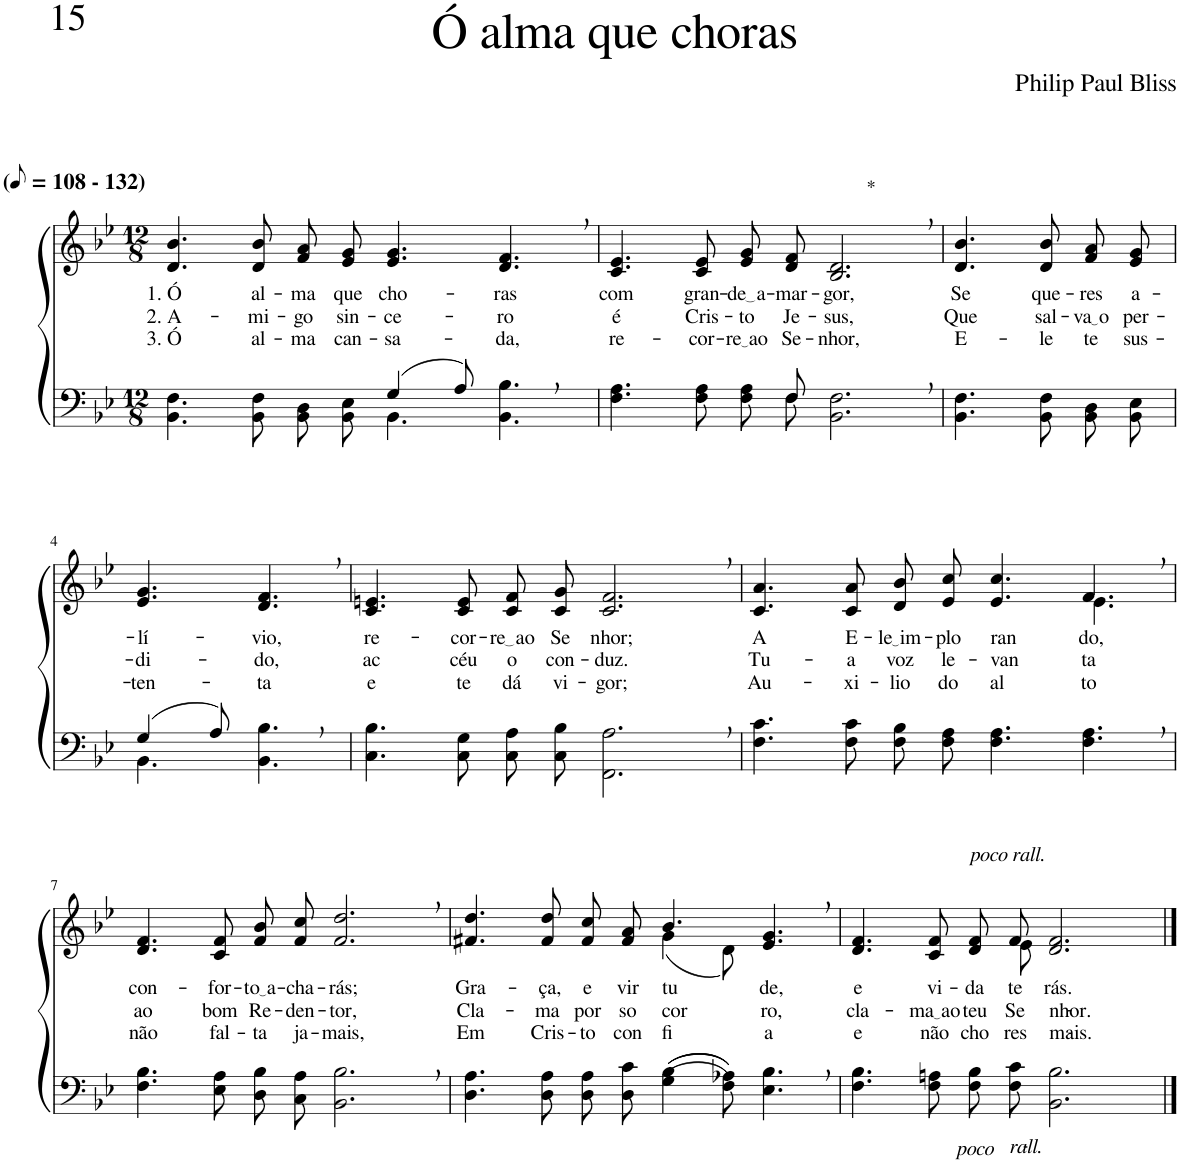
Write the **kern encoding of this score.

**kern	**text	**kern	**text	**text	**text
*part2	*part2	*part1	*part1	*part1	*part1
*staff2	*staff2	*staff1	*staff1	*staff1	*staff1
*I"Parte III e IV	*	*I"Parte I e II	*	*	*
*clefF4	*	*clefG2	*	*	*
*k[b-e-]	*	*k[b-e-]	*	*	*
*M12/8	*	*M12/8	*	*	*
*MM54	*	*MM54	*	*	*
=1	=1	=1	=1	=1	=1
*^	*	*	*	*	*
!	!	!	!LO:TX:a:B:t=(	!	!	!
!	!	!	!LO:TX:a:B:t=- 132)	!	!	!
!	!	!	!	!LO:LY:b	!LO:LY:b	!LO:LY:b
2.ryy	4.BB-\ 4.F\	.	4.d/ 4.b-/	1. Ó	2. A-	3. Ó
!	!	!	!	!LO:LY:b	!LO:LY:b	!LO:LY:b
.	8BB-/ 8F/L	.	8d/ 8b-/L	al-	-mi-	al-
!	!	!	!	!LO:LY:b	!LO:LY:b	!LO:LY:b
.	8BB-/ 8D/	.	8f/ 8a/	-ma	-go	-ma
!	!	!	!	!LO:LY:b	!LO:LY:b	!LO:LY:b
.	8BB-/ 8E-/J	.	8e-/ 8g/J	que	sin-	can-
!	!	!	!	!LO:LY:b	!LO:LY:b	!LO:LY:b
(4G/	4.BB-\	.	4.e-/ 4.g/	cho-	-ce-	-sa-
8A/)	.	.	.	.	.	.
!	!	!	!	!LO:LY:b	!LO:LY:b	!LO:LY:b
8ryy	4.BB-\ 4.B-\	.	4.d/, 4.f/,	-ras	-ro	-da,
4ryy	.	.	.	.	.	.
=2	=2	=2	=2	=2	=2	=2
!	!	!	!	!LO:LY:b	!LO:LY:b	!LO:LY:b
4.F\ 4.A\	8ryy	.	4.c/ 4.e-/	com	é	re-
!	!	!	!	!LO:LY:b	!LO:LY:b	!LO:LY:b
*v	*v	*	*	*	*	*
8F\ 8A\L	.	8c/ 8e-/L	gran-	Cris-	-cor-
!	!	!	!LO:LY:b	!LO:LY:b	!LO:LY:b
8F\ 8A\	.	8e-/ 8g/	de a	-to	re ao
*^	*	*	*	*	*
!	!	!	!	!LO:LY:b	!LO:LY:b	!LO:LY:b
8F\J	8F/	.	8d/ 8f/J	-mar-	Je-	Se-
!	!	!	!LO:TX:a:t=*	!	!	!
!	!	!	!	!LO:LY:b	!LO:LY:b	!LO:LY:b
2.BB-\, 2.F\,	2.ryy	.	2.B-/, 2.d/,	-gor,	-sus,	-nhor,
=3	=3	=3	=3	=3	=3	=3
!	!	!	!	!LO:LY:b	!LO:LY:b	!LO:LY:b
*v	*v	*	*	*	*	*
4.BB-\ 4.F\	.	4.d/ 4.b-/	Se	Que	E-
!	!	!	!LO:LY:b	!LO:LY:b	!LO:LY:b
8BB-/ 8F/L	.	8d/ 8b-/L	que-	sal-	-le
!	!	!	!LO:LY:b	!LO:LY:b	!LO:LY:b
8BB-/ 8D/	.	8f/ 8a/	-res	va o	te
!	!	!	!LO:LY:b	!LO:LY:b	!LO:LY:b
8BB-/ 8E-/J	.	8e-/ 8g/J	a-	per-	sus-
!!LO:LB:g=z
=4	=4	=4	=4	=4	=4
*^	*	*	*	*	*
!	!	!	!	!LO:LY:b	!LO:LY:b	!LO:LY:b
(4G/	4.BB-\	.	4.e-/ 4.g/	-lí-	-di-	-ten-
8A/)	.	.	.	.	.	.
!	!	!	!	!LO:LY:b	!LO:LY:b	!LO:LY:b
4ryy	4.BB-\ 4.B-\	.	4.d/, 4.f/,	-vio,	-do,	-ta
8ryy	.	.	.	.	.	.
*v	*v	*	*	*	*	*
=5	=5	=5	=5	=5	=5
!	!	!	!LO:LY:b	!LO:LY:b	!LO:LY:b
4.C\ 4.B-\	.	4.c/ 4.en/	re-	ac	e
!	!	!	!LO:LY:b	!LO:LY:b	!LO:LY:b
8C\ 8G\L	.	8c/ 8e/L	-cor-	céu	te
!	!	!	!LO:LY:b	!LO:LY:b	!LO:LY:b
8C\ 8A\	.	8c/ 8f/	re ao	o	dá
!	!	!	!LO:LY:b	!LO:LY:b	!LO:LY:b
8C\ 8B-\J	.	8c/ 8g/J	Se	con-	vi-
!	!	!	!LO:LY:b	!LO:LY:b	!LO:LY:b
2.FF\, 2.A\,	.	2.c/, 2.f/,	nhor;	-duz.	-gor;
=6	=6	=6	=6	=6	=6
!	!	!	!LO:LY:b	!LO:LY:b	!LO:LY:b
*	*	*^	*	*	*
4.F\ 4.c\	.	4.c/ 4.a/	8ryy	A	Tu-	Au-
!	!	!	!	!LO:LY:b	!LO:LY:b	!LO:LY:b
*	*	*v	*v	*	*	*
8F\ 8c\L	.	8c/ 8a/L	E-	-a	-xi-
!	!	!	!LO:LY:b	!LO:LY:b	!LO:LY:b
8F\ 8B-\	.	8d/ 8b-/	le im	voz	-lio
!	!	!	!LO:LY:b	!LO:LY:b	!LO:LY:b
8F\ 8A\J	.	8e-/ 8cc/J	-plo	le-	do
!	!	!	!LO:LY:b	!LO:LY:b	!LO:LY:b
4.F\ 4.A\	.	4.e-/ 4.cc/	ran-	-van-	al-
*	*	*^	*	*	*
!	!	!	!	!LO:LY:b	!LO:LY:b	!LO:LY:b
4.F\, 4.A\,	.	4.f,/	4.e-\	-do,	-ta	-to
!!LO:LB:g=z
=7	=7	=7	=7	=7	=7	=7
!	!	!	!	!LO:LY:b	!LO:LY:b	!LO:LY:b
*	*	*v	*v	*	*	*
4.F\ 4.B-\	.	4.d/ 4.f/	con-	ao	não
!	!	!	!LO:LY:b	!LO:LY:b	!LO:LY:b
8E-\ 8A\L	.	8c/ 8f/L	-for-	bom	fal-
!	!	!	!LO:LY:b	!LO:LY:b	!LO:LY:b
8D\ 8B-\	.	8f/ 8b-/	to a	Re-	-ta
!	!	!	!LO:LY:b	!LO:LY:b	!LO:LY:b
8C\ 8A\J	.	8f/ 8cc/J	-cha-	-den-	ja-
!	!	!	!LO:LY:b	!LO:LY:b	!LO:LY:b
2.BB-\, 2.B-\,	.	2.f/, 2.dd/,	-rás;	-tor,	-mais,
=8	=8	=8	=8	=8	=8
!	!	!	!LO:LY:b	!LO:LY:b	!LO:LY:b
*	*	*^	*	*	*
4.D\ 4.A\	.	4.f#X/ 4.dd/	2.ryy	Gra-	Cla-	Em
!	!	!	!	!LO:LY:b	!LO:LY:b	!LO:LY:b
8D\ 8A\L	.	8f#/ 8dd/L	.	-ça,	-ma	Cris-
!	!	!	!	!LO:LY:b	!LO:LY:b	!LO:LY:b
8D\ 8A\	.	8f#/ 8cc/	.	e	por	-to
!	!	!	!	!LO:LY:b	!LO:LY:b	!LO:LY:b
8D\ 8c\J	.	8f#/ 8a/J	.	vir-	so-	con-
!	!	!	!	!LO:LY:b	!LO:LY:b	!LO:LY:b
(((4G\ 4B-\	.	4.b-/	(4g\	-tu-	-cor-	-fi-
8F\ 8A-X\)))	.	.	8d\)	.	.	.
!	!	!	!	!LO:LY:b	!LO:LY:b	!LO:LY:b
4.E-\, 4.B-\,	.	4.e-/, 4.g/,	4.ryy	-de,	-ro,	-a
=9	=9	=9	=9	=9	=9	=9
!	!	!	!	!LO:LY:b	!LO:LY:b	!LO:LY:b
4.F\ 4.B-\	.	2ryy	4.d/ 4.f/	e	cla-	e
!	!	!	!	!LO:LY:b	!LO:LY:b	!LO:LY:b
8F\ 8An\L	.	.	8c/ 8f/L	vi-	ma ao	não
!	!	!LO:TX:a:i:t=poco rall.	!	!	!	!
!	!LO:LY:b	!	!	!LO:LY:b	!LO:LY:b	!LO:LY:b
8F\ 8B-\	poco	8ryy	8d/ 8f/	-da	teu	cho-
!	!LO:LY:b	!	!	!LO:LY:b	!LO:LY:b	!LO:LY:b
8F\ 8c\J	rall.-	8e-\	8f/J	te-	Se-	-res-
!	!	!	!	!LO:LY:b	!LO:LY:b	!LO:LY:b
2.BB-\ 2.B-\	.	2.ryy	2.d/ 2.f/	-rás.	-nhor.-	-mais.-
*	*	*v	*v	*	*	*
==	==	==	==	==	==
*-	*-	*-	*-	*-	*-
